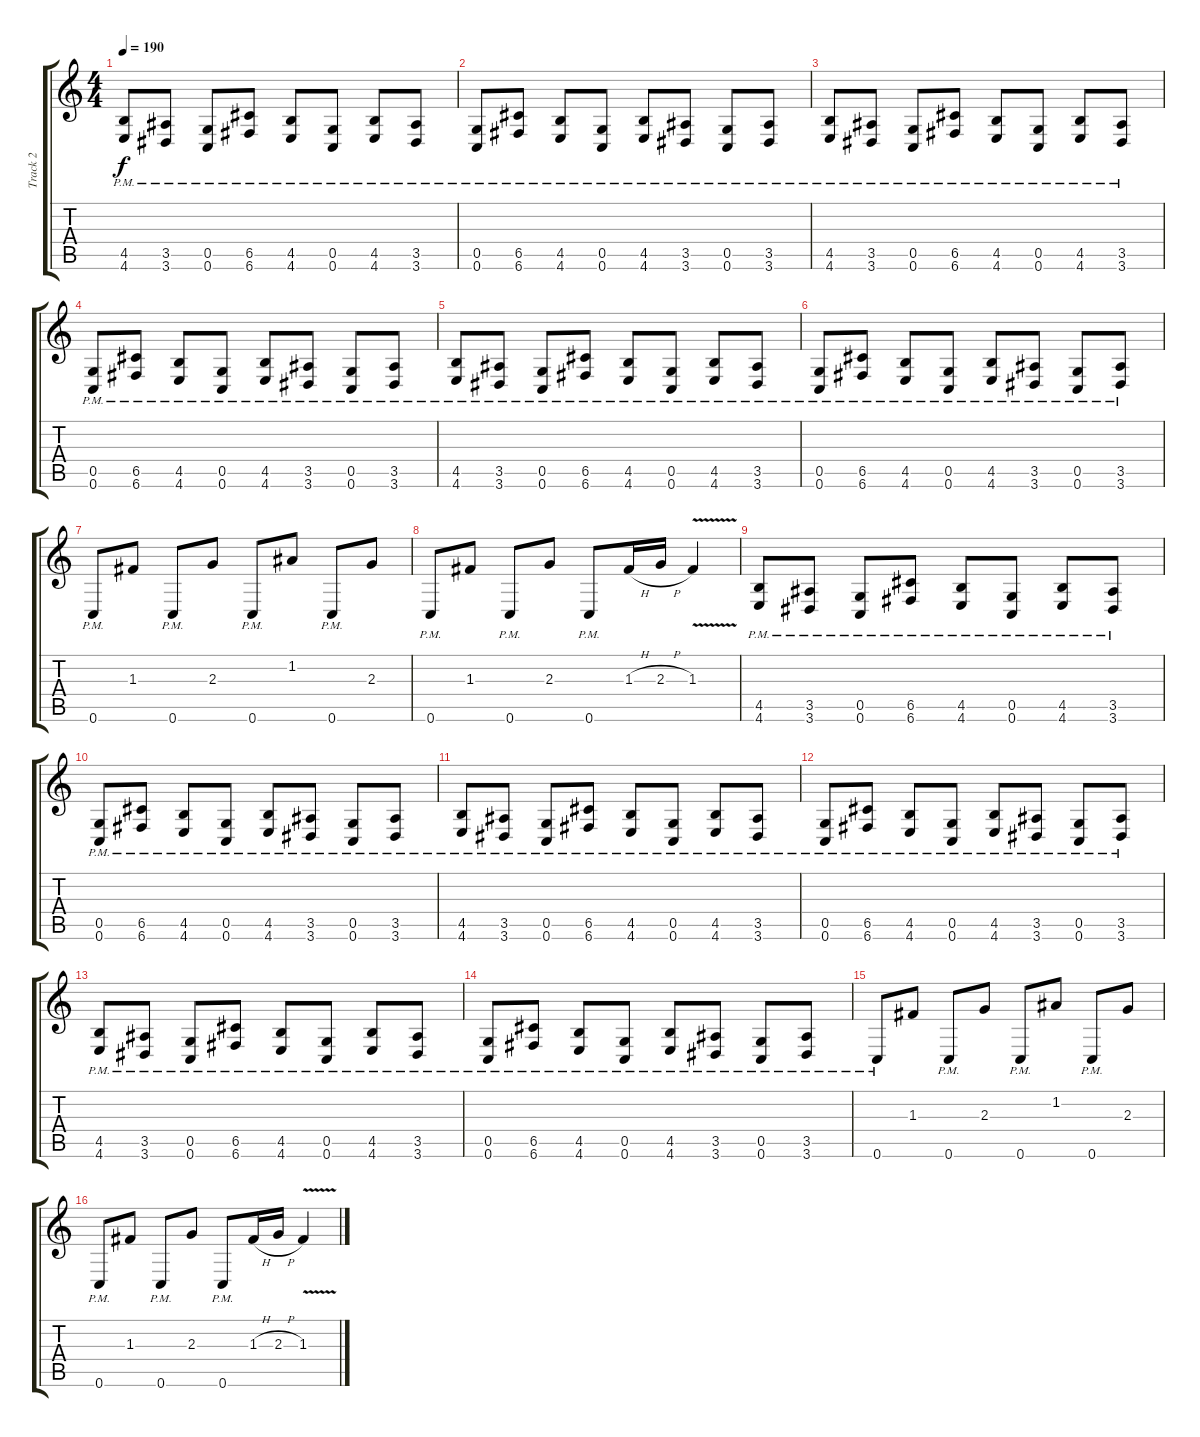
\track ("Track 2" "Track 2") {instrument distortionguitar}
\staff {score tabs}
\tuning (D4 A3 F3 C3 G2 C2) {hide}
\ts (4 4)
\tempo 190
\clef g2
\ks c
(4.5{pm} 4.6{pm}).8{dy f volume 14} (3.5{pm} 3.6{pm}).8 (0.5{pm} 0.6{pm}).8 (6.5{pm} 6.6{pm}).8 (4.5{pm} 4.6{pm}).8 (0.5{pm} 0.6{pm}).8 (4.5{pm} 4.6{pm}).8 (3.5{pm} 3.6{pm}).8 |
(0.5{pm} 0.6{pm}).8 (6.5{pm} 6.6{pm}).8 (4.5{pm} 4.6{pm}).8 (0.5{pm} 0.6{pm}).8 (4.5{pm} 4.6{pm}).8 (3.5{pm} 3.6{pm}).8 (0.5{pm} 0.6{pm}).8 (3.5{pm} 3.6{pm}).8 |
(4.5{pm} 4.6{pm}).8 (3.5{pm} 3.6{pm}).8 (0.5{pm} 0.6{pm}).8 (6.5{pm} 6.6{pm}).8 (4.5{pm} 4.6{pm}).8 (0.5{pm} 0.6{pm}).8 (4.5{pm} 4.6{pm}).8 (3.5{pm} 3.6{pm}).8 |
(0.5{pm} 0.6{pm}).8 (6.5{pm} 6.6{pm}).8 (4.5{pm} 4.6{pm}).8 (0.5{pm} 0.6{pm}).8 (4.5{pm} 4.6{pm}).8 (3.5{pm} 3.6{pm}).8 (0.5{pm} 0.6{pm}).8 (3.5{pm} 3.6{pm}).8 |
(4.5{pm} 4.6{pm}).8 (3.5{pm} 3.6{pm}).8 (0.5{pm} 0.6{pm}).8 (6.5{pm} 6.6{pm}).8 (4.5{pm} 4.6{pm}).8 (0.5{pm} 0.6{pm}).8 (4.5{pm} 4.6{pm}).8 (3.5{pm} 3.6{pm}).8 |
(0.5{pm} 0.6{pm}).8 (6.5{pm} 6.6{pm}).8 (4.5{pm} 4.6{pm}).8 (0.5{pm} 0.6{pm}).8 (4.5{pm} 4.6{pm}).8 (3.5{pm} 3.6{pm}).8 (0.5{pm} 0.6{pm}).8 (3.5{pm} 3.6{pm}).8 |
0.6{pm}.8 1.3.8 0.6{pm}.8 2.3.8 0.6{pm}.8 1.2.8 0.6{pm}.8 2.3.8 |
0.6{pm}.8 1.3.8 0.6{pm}.8 2.3.8 0.6{pm}.8 1.3{h}.16 2.3{h}.16 1.3{v}.4 |
(4.5{pm} 4.6{pm}).8 (3.5{pm} 3.6{pm}).8 (0.5{pm} 0.6{pm}).8 (6.5{pm} 6.6{pm}).8 (4.5{pm} 4.6{pm}).8 (0.5{pm} 0.6{pm}).8 (4.5{pm} 4.6{pm}).8 (3.5{pm} 3.6{pm}).8 |
(0.5{pm} 0.6{pm}).8 (6.5{pm} 6.6{pm}).8 (4.5{pm} 4.6{pm}).8 (0.5{pm} 0.6{pm}).8 (4.5{pm} 4.6{pm}).8 (3.5{pm} 3.6{pm}).8 (0.5{pm} 0.6{pm}).8 (3.5{pm} 3.6{pm}).8 |
(4.5{pm} 4.6{pm}).8 (3.5{pm} 3.6{pm}).8 (0.5{pm} 0.6{pm}).8 (6.5{pm} 6.6{pm}).8 (4.5{pm} 4.6{pm}).8 (0.5{pm} 0.6{pm}).8 (4.5{pm} 4.6{pm}).8 (3.5{pm} 3.6{pm}).8 |
(0.5{pm} 0.6{pm}).8 (6.5{pm} 6.6{pm}).8 (4.5{pm} 4.6{pm}).8 (0.5{pm} 0.6{pm}).8 (4.5{pm} 4.6{pm}).8 (3.5{pm} 3.6{pm}).8 (0.5{pm} 0.6{pm}).8 (3.5{pm} 3.6{pm}).8 |
(4.5{pm} 4.6{pm}).8 (3.5{pm} 3.6{pm}).8 (0.5{pm} 0.6{pm}).8 (6.5{pm} 6.6{pm}).8 (4.5{pm} 4.6{pm}).8 (0.5{pm} 0.6{pm}).8 (4.5{pm} 4.6{pm}).8 (3.5{pm} 3.6{pm}).8 |
(0.5{pm} 0.6{pm}).8 (6.5{pm} 6.6{pm}).8 (4.5{pm} 4.6{pm}).8 (0.5{pm} 0.6{pm}).8 (4.5{pm} 4.6{pm}).8 (3.5{pm} 3.6{pm}).8 (0.5{pm} 0.6{pm}).8 (3.5{pm} 3.6{pm}).8 |
0.6{pm}.8 1.3.8 0.6{pm}.8 2.3.8 0.6{pm}.8 1.2.8 0.6{pm}.8 2.3.8 |
0.6{pm}.8 1.3.8 0.6{pm}.8 2.3.8 0.6{pm}.8 1.3{h}.16 2.3{h}.16 1.3{v}.4
